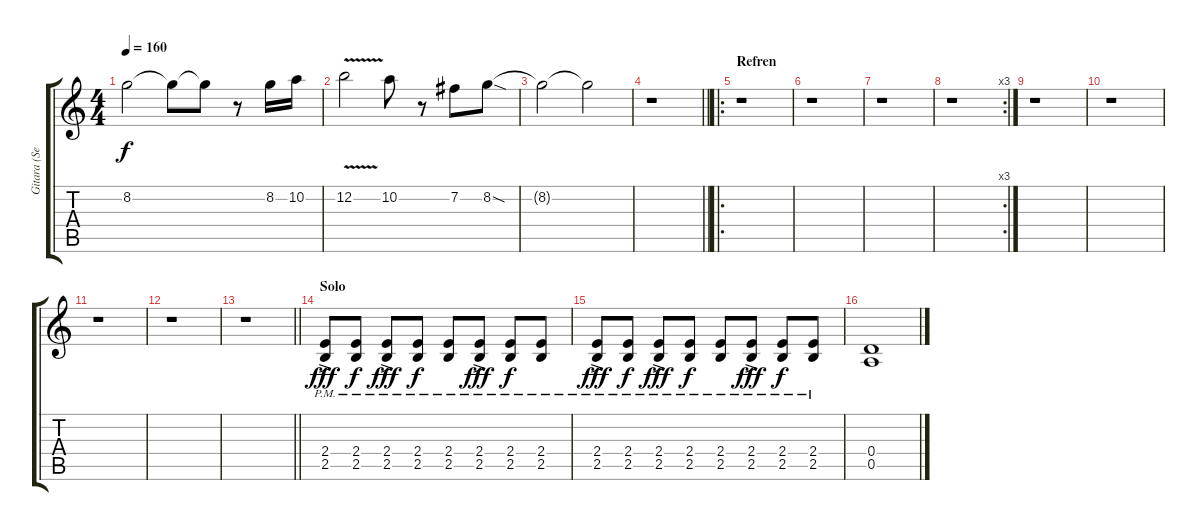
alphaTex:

\track ("Gitara (Sead Lipovaca)" "Gitara (Se") {instrument overdrivenguitar}
\staff {score tabs}
\tuning (E4 B3 G3 D3 A2 E2) {hide}
\ts (4 4)
\tempo 160
\clef g2
\ks c
8.2{t}.2{dy f} 8.2{t}.8 8.2{t}.8 r.8 8.2.16 10.2.16 |
12.2{v}.2 10.2.8 r.8 7.2.8 8.2{sod}.8 |
8.2{t}.2 8.2{t}.2 |
\barLineRight lightlight
r.1 |
\ro
\section ("" "Refren")
r.1 |
r.1 |
r.1 |
\rc 3
r.1 |
r.1 |
r.1 |
r.1 |
r.1 |
\barLineRight lightlight
r.1 |
\section ("" "Solo")
(2.4{ac pm} 2.5{ac pm}).8{dy fff volume 8 balance 8} (2.4{pm} 2.5{pm}).8{dy f} (2.4{ac pm} 2.5{ac pm}).8{dy fff} (2.4{pm} 2.5{pm}).8{dy f} (2.4{pm} 2.5{pm}).8 (2.4{ac pm} 2.5{ac pm}).8{dy fff} (2.4{pm} 2.5{pm}).8{dy f} (2.4{pm} 2.5{pm}).8 |
(2.4{ac pm} 2.5{ac pm}).8{dy fff} (2.4{pm} 2.5{pm}).8{dy f} (2.4{ac pm} 2.5{ac pm}).8{dy fff} (2.4{pm} 2.5{pm}).8{dy f} (2.4{pm} 2.5{pm}).8 (2.4{ac pm} 2.5{ac pm}).8{dy fff} (2.4{pm} 2.5{pm}).8{dy f} (2.4{pm} 2.5{pm}).8 |
(0.4 0.5).1
